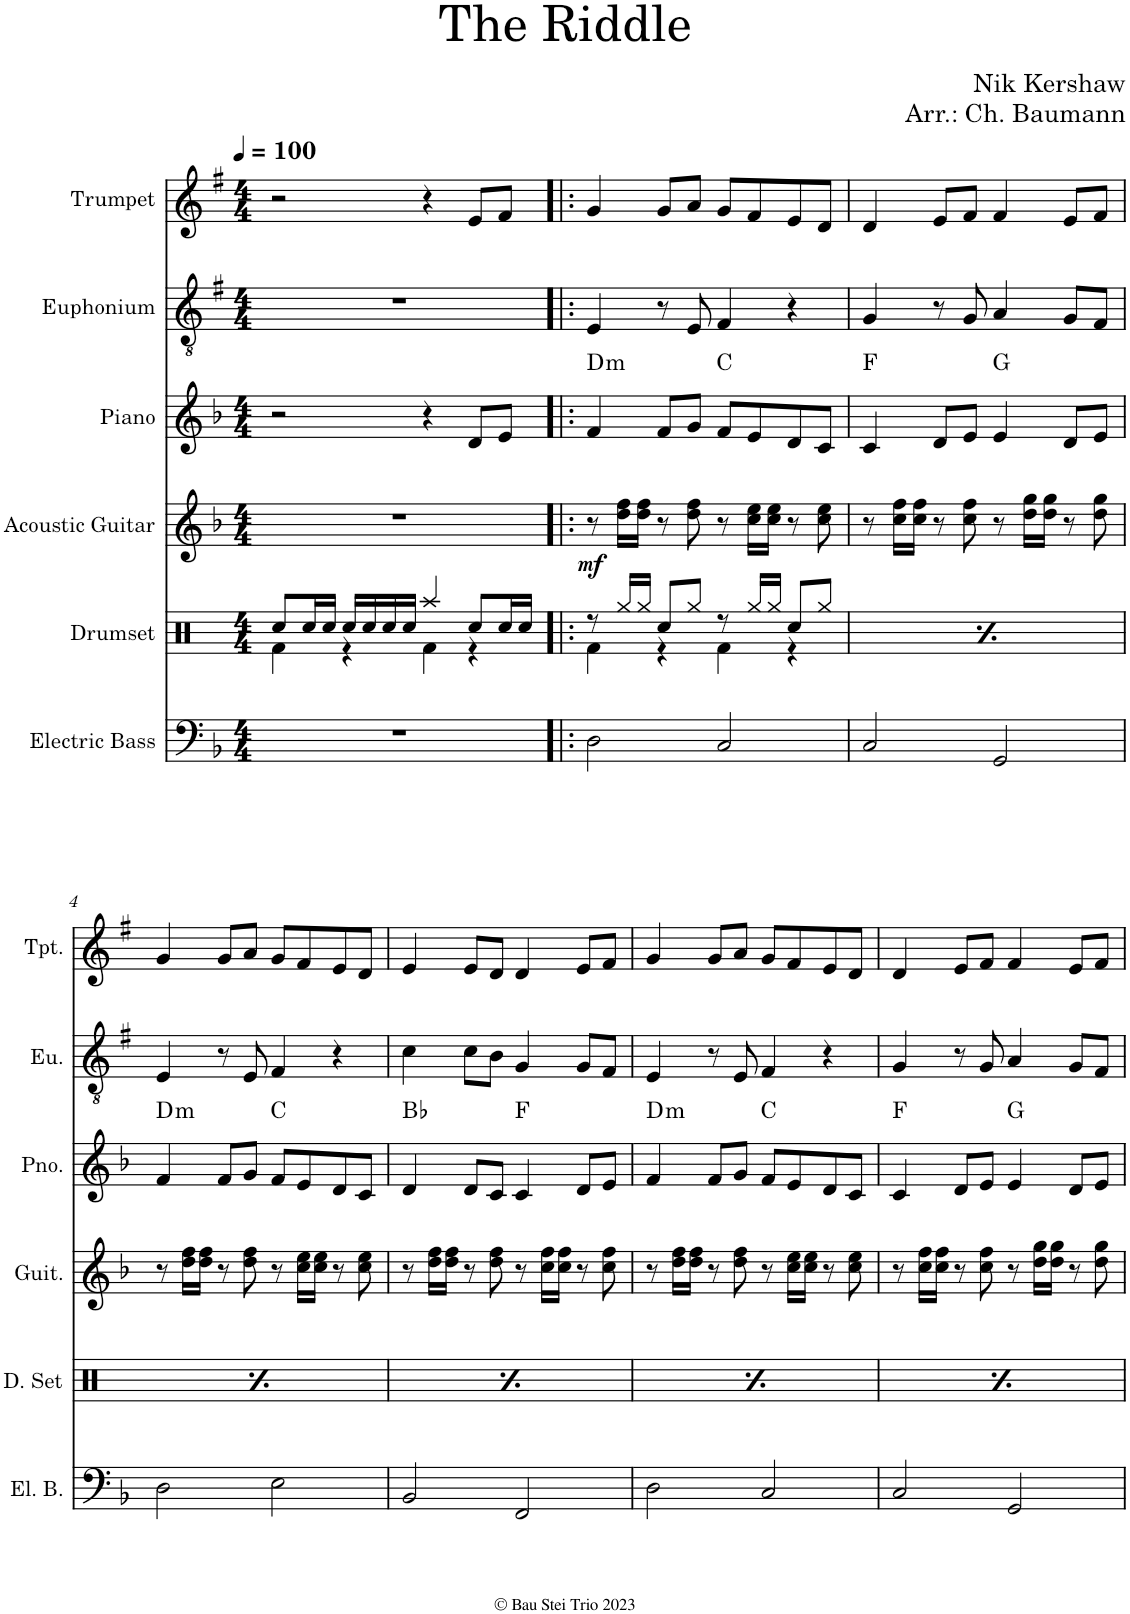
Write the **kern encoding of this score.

**kern	**kern	**kern	**dynam	**kern	**harte	**kern	**kern
*part6	*part5	*part4	*part4	*part3	*part3	*part2	*part1
*staff6	*staff5	*staff4	*staff4	*staff3	*	*staff2	*staff1
*I"Electric Bass	*I"Drumset	*I"Acoustic Guitar	*	*I"Piano	*	*I"Euphonium	*I"Trumpet
*I'El. B.	*I'D. Set	*I'Guit.	*	*I'Pno.	*	*I'Eu.	*I'Tpt.
*clefF4	*clefX	*clefG2	*	*clefG2	*	*clefGv2	*clefG2
*Trd7c12	*	*	*	*	*	*Trd1c2	*Trd1c2
*k[b-]	*k[]	*k[b-]	*	*k[b-]	*	*k[f#]	*k[f#]
*M4/4	*M4/4	*M4/4	*	*M4/4	*	*M4/4	*M4/4
*MM100	*MM100	*MM100	*	*MM100	*	*MM100	*MM100
=1	=1	=1	=1	=1	=1	=1	=1
*	*^	*	*	*	*	*	*
1r	8Rcc/L	4Rf\	1r	.	2r	.	1r	2r
.	16Rcc/L	.	.	.	.	.	.	.
.	16Rcc/JJ	.	.	.	.	.	.	.
.	16Rcc/LL	4r	.	.	.	.	.	.
.	16Rcc/	.	.	.	.	.	.	.
.	16Rcc/	.	.	.	.	.	.	.
.	16Rcc/JJ	.	.	.	.	.	.	.
.	4Raa/	4Rf\	.	.	4r	.	.	4r
.	8Rcc/L	4r	.	.	8d/L	.	.	8e/L
.	16Rcc/L	.	.	.	8e/J	.	.	8f#/J
.	16Rcc/JJ	.	.	.	.	.	.	.
=2!|:	=2!|:	=2!|:	=2!|:	=2!|:	=2!|:	=2!|:	=2!|:	=2!|:
!	!	!	!	!LO:DY:b	!	!LO:H:kt=m	!	!
2D\	8r	4Rf\	8r	mf	4f/	D:min	4E/	4g/
.	16Rgg/LL	.	16dd\ 16ff\LL	.	.	.	.	.
.	16Rgg/JJ	.	16dd\ 16ff\JJ	.	.	.	.	.
.	8Rcc/L	4r	8r	.	8f/L	.	8r	8g/L
.	8Rgg/J	.	8dd\ 8ff\	.	8g/J	.	8E/	8a/J
2C/	8r	4Rf\	8r	.	8f/L	C:maj	4F#/	8g/L
.	16Rgg/LL	.	16cc\ 16ee\LL	.	8e/	.	.	8f#/
.	16Rgg/JJ	.	16cc\ 16ee\JJ	.	.	.	.	.
.	8Rcc/L	4r	8r	.	8d/	.	4r	8e/
.	8Rgg/J	.	8cc\ 8ee\	.	8c/J	.	.	8d/J
=3	=3	=3	=3	=3	=3	=3	=3	=3
2C/	8r	4Rf\	8r	.	4c/	F:maj	4G/	4d/
.	16Rgg/LL	.	16cc\ 16ff\LL	.	.	.	.	.
.	16Rgg/JJ	.	16cc\ 16ff\JJ	.	.	.	.	.
.	8Rcc/L	4r	8r	.	8d/L	.	8r	8e/L
.	8Rgg/J	.	8cc\ 8ff\	.	8e/J	.	8G/	8f#/J
2GG/	8r	4Rf\	8r	.	4e/	G:maj	4A/	4f#/
.	16Rgg/LL	.	16dd\ 16gg\LL	.	.	.	.	.
.	16Rgg/JJ	.	16dd\ 16gg\JJ	.	.	.	.	.
.	8Rcc/L	4r	8r	.	8d/L	.	8G/L	8e/L
.	8Rgg/J	.	8dd\ 8gg\	.	8e/J	.	8F#/J	8f#/J
!!LO:LB:g=z
=4	=4	=4	=4	=4	=4	=4	=4	=4
!	!	!	!	!	!	!LO:H:kt=m	!	!
2D\	8r	4Rf\	8r	.	4f/	D:min	4E/	4g/
.	16Rgg/LL	.	16dd\ 16ff\LL	.	.	.	.	.
.	16Rgg/JJ	.	16dd\ 16ff\JJ	.	.	.	.	.
.	8Rcc/L	4r	8r	.	8f/L	.	8r	8g/L
.	8Rgg/J	.	8dd\ 8ff\	.	8g/J	.	8E/	8a/J
2E\	8r	4Rf\	8r	.	8f/L	C:maj	4F#/	8g/L
.	16Rgg/LL	.	16cc\ 16ee\LL	.	8e/	.	.	8f#/
.	16Rgg/JJ	.	16cc\ 16ee\JJ	.	.	.	.	.
.	8Rcc/L	4r	8r	.	8d/	.	4r	8e/
.	8Rgg/J	.	8cc\ 8ee\	.	8c/J	.	.	8d/J
=5	=5	=5	=5	=5	=5	=5	=5	=5
2BB-/	8r	4Rf\	8r	.	4d/	Bb:maj	4c\	4e/
.	16Rgg/LL	.	16dd\ 16ff\LL	.	.	.	.	.
.	16Rgg/JJ	.	16dd\ 16ff\JJ	.	.	.	.	.
.	8Rcc/L	4r	8r	.	8d/L	.	8c\L	8e/L
.	8Rgg/J	.	8dd\ 8ff\	.	8c/J	.	8B\J	8d/J
2FF/	8r	4Rf\	8r	.	4c/	F:maj	4G/	4d/
.	16Rgg/LL	.	16cc\ 16ff\LL	.	.	.	.	.
.	16Rgg/JJ	.	16cc\ 16ff\JJ	.	.	.	.	.
.	8Rcc/L	4r	8r	.	8d/L	.	8G/L	8e/L
.	8Rgg/J	.	8cc\ 8ff\	.	8e/J	.	8F#/J	8f#/J
=6	=6	=6	=6	=6	=6	=6	=6	=6
!	!	!	!	!	!	!LO:H:kt=m	!	!
2D\	8r	4Rf\	8r	.	4f/	D:min	4E/	4g/
.	16Rgg/LL	.	16dd\ 16ff\LL	.	.	.	.	.
.	16Rgg/JJ	.	16dd\ 16ff\JJ	.	.	.	.	.
.	8Rcc/L	4r	8r	.	8f/L	.	8r	8g/L
.	8Rgg/J	.	8dd\ 8ff\	.	8g/J	.	8E/	8a/J
2C/	8r	4Rf\	8r	.	8f/L	C:maj	4F#/	8g/L
.	16Rgg/LL	.	16cc\ 16ee\LL	.	8e/	.	.	8f#/
.	16Rgg/JJ	.	16cc\ 16ee\JJ	.	.	.	.	.
.	8Rcc/L	4r	8r	.	8d/	.	4r	8e/
.	8Rgg/J	.	8cc\ 8ee\	.	8c/J	.	.	8d/J
=7	=7	=7	=7	=7	=7	=7	=7	=7
2C/	8r	4Rf\	8r	.	4c/	F:maj	4G/	4d/
.	16Rgg/LL	.	16cc\ 16ff\LL	.	.	.	.	.
.	16Rgg/JJ	.	16cc\ 16ff\JJ	.	.	.	.	.
.	8Rcc/L	4r	8r	.	8d/L	.	8r	8e/L
.	8Rgg/J	.	8cc\ 8ff\	.	8e/J	.	8G/	8f#/J
2GG/	8r	4Rf\	8r	.	4e/	G:maj	4A/	4f#/
.	16Rgg/LL	.	16dd\ 16gg\LL	.	.	.	.	.
.	16Rgg/JJ	.	16dd\ 16gg\JJ	.	.	.	.	.
.	8Rcc/L	4r	8r	.	8d/L	.	8G/L	8e/L
.	8Rgg/J	.	8dd\ 8gg\	.	8e/J	.	8F#/J	8f#/J
*	*v	*v	*	*	*	*	*	*
=	=	=	=	=	=	=	=
*-	*-	*-	*-	*-	*-	*-	*-
